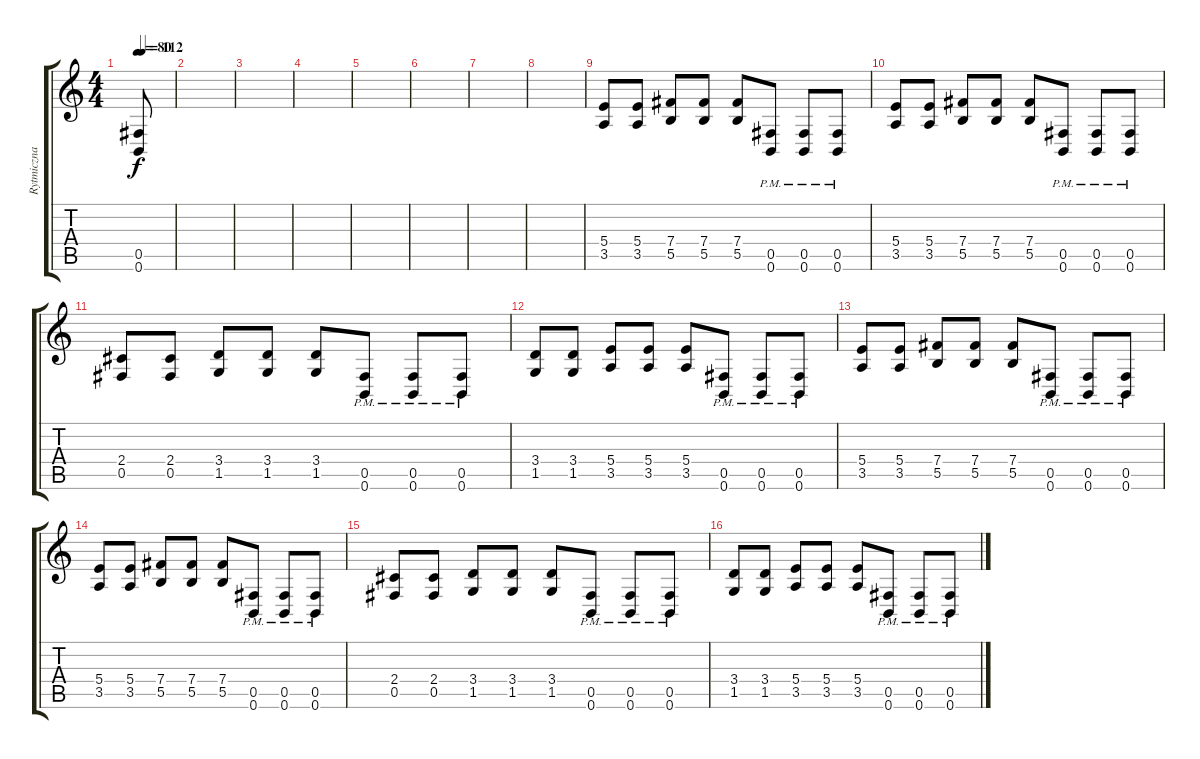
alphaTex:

\track ("Rytmiczna 2" "Rytmiczna ") {instrument overdrivenguitar}
\staff {score tabs}
\tuning (Db4 Ab3 E3 B2 Gb2 B1) {hide}
\ts (4 4)
\tempo 80
\tempo (112 0.125)
\clef g2
\ks c
(0.5{t} 0.6{t}).8{dy f} |
|
|
|
|
|
|
|
(5.4 3.5).8 (5.4 3.5).8 (7.4 5.5).8 (7.4 5.5).8 (7.4 5.5).8 (0.5{pm} 0.6{pm}).8 (0.5{pm} 0.6{pm}).8 (0.5{pm} 0.6{pm}).8 |
(5.4 3.5).8 (5.4 3.5).8 (7.4 5.5).8 (7.4 5.5).8 (7.4 5.5).8 (0.5{pm} 0.6{pm}).8 (0.5{pm} 0.6{pm}).8 (0.5{pm} 0.6{pm}).8 |
(2.4 0.5).8 (2.4 0.5).8 (3.4 1.5).8 (3.4 1.5).8 (3.4 1.5).8 (0.5{pm} 0.6{pm}).8 (0.5{pm} 0.6{pm}).8 (0.5{pm} 0.6{pm}).8 |
(3.4 1.5).8 (3.4 1.5).8 (5.4 3.5).8 (5.4 3.5).8 (5.4 3.5).8 (0.5{pm} 0.6{pm}).8 (0.5{pm} 0.6{pm}).8 (0.5{pm} 0.6{pm}).8 |
(5.4 3.5).8 (5.4 3.5).8 (7.4 5.5).8 (7.4 5.5).8 (7.4 5.5).8 (0.5{pm} 0.6{pm}).8 (0.5{pm} 0.6{pm}).8 (0.5{pm} 0.6{pm}).8 |
(5.4 3.5).8 (5.4 3.5).8 (7.4 5.5).8 (7.4 5.5).8 (7.4 5.5).8 (0.5{pm} 0.6{pm}).8 (0.5{pm} 0.6{pm}).8 (0.5{pm} 0.6{pm}).8 |
(2.4 0.5).8 (2.4 0.5).8 (3.4 1.5).8 (3.4 1.5).8 (3.4 1.5).8 (0.5{pm} 0.6{pm}).8 (0.5{pm} 0.6{pm}).8 (0.5{pm} 0.6{pm}).8 |
(3.4 1.5).8 (3.4 1.5).8 (5.4 3.5).8 (5.4 3.5).8 (5.4 3.5).8 (0.5{pm} 0.6{pm}).8 (0.5{pm} 0.6{pm}).8 (0.5{pm} 0.6{pm}).8
